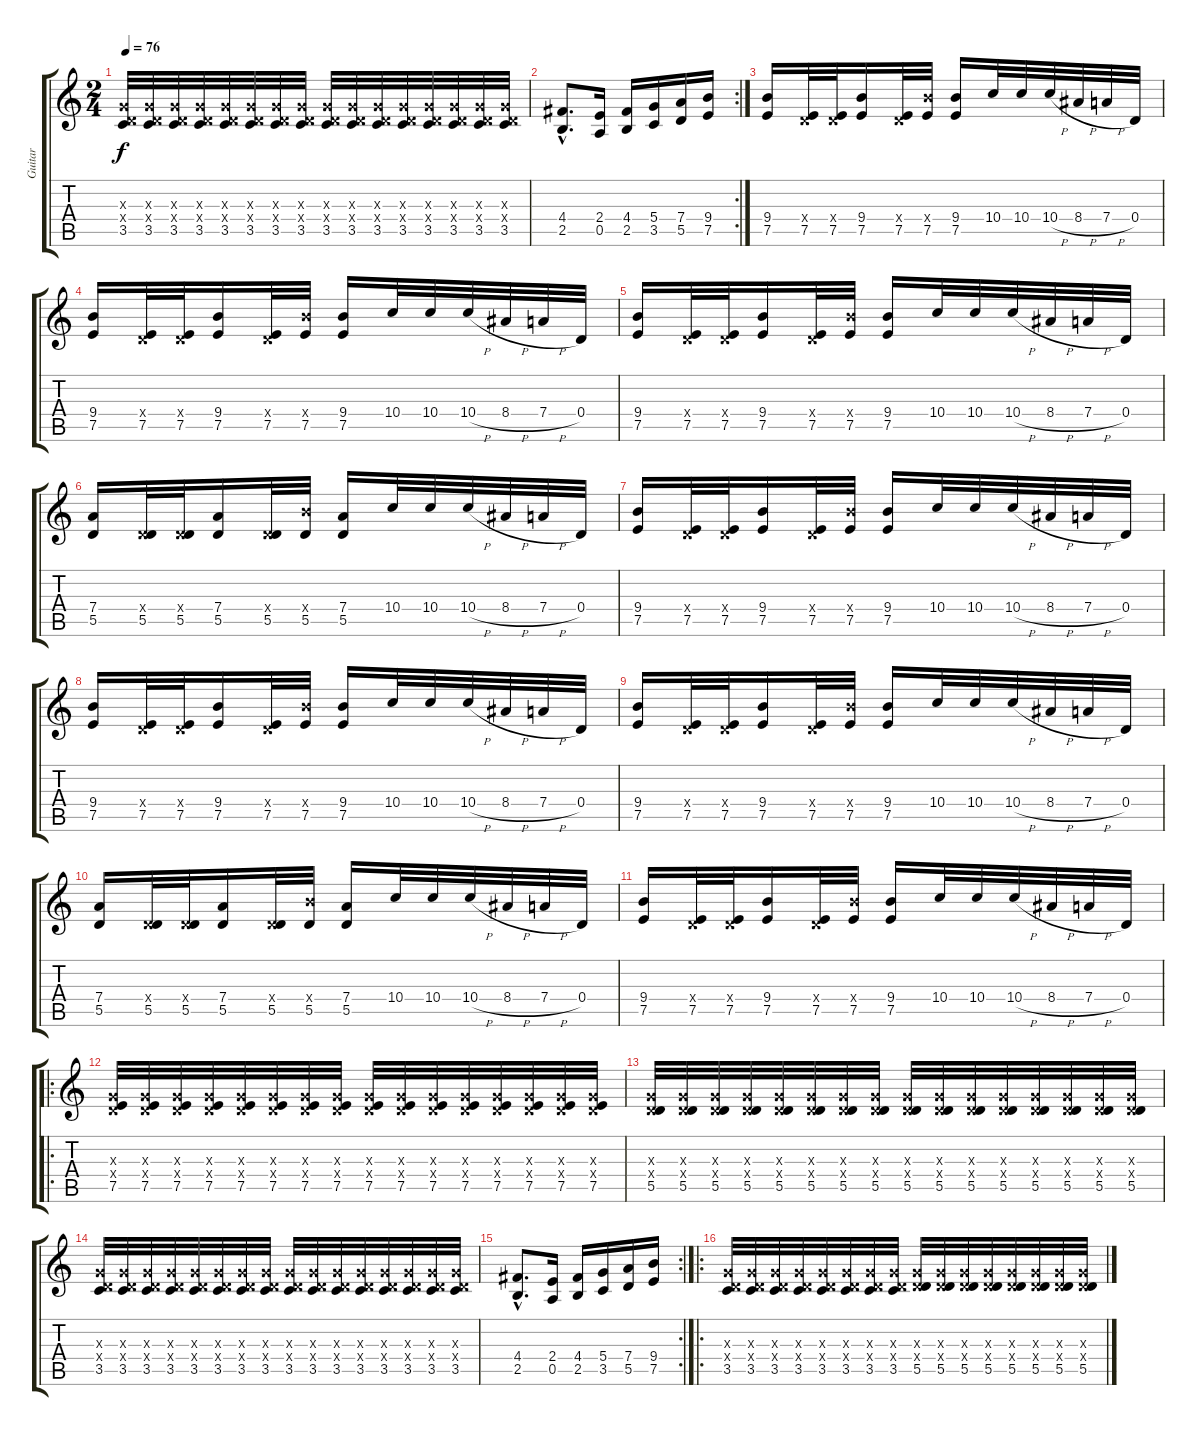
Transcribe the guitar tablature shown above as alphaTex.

\track ("Guitar" "Guitar") {instrument distortionguitar}
\staff {score tabs}
\tuning (E4 B3 G3 D3 A2 E2) {hide}
\ts (2 4)
\tempo 76
\clef g2
\ks c
(0.3{x} 0.4{x} 3.5).32{dy f} (0.3{x} 0.4{x} 3.5).32 (0.3{x} 0.4{x} 3.5).32 (0.3{x} 0.4{x} 3.5).32 (0.3{x} 0.4{x} 3.5).32 (0.3{x} 0.4{x} 3.5).32 (0.3{x} 0.4{x} 3.5).32 (0.3{x} 0.4{x} 3.5).32 (0.3{x} 0.4{x} 3.5).32 (0.3{x} 0.4{x} 3.5).32 (0.3{x} 0.4{x} 3.5).32 (0.3{x} 0.4{x} 3.5).32 (0.3{x} 0.4{x} 3.5).32 (0.3{x} 0.4{x} 3.5).32 (0.3{x} 0.4{x} 3.5).32 (0.3{x} 0.4{x} 3.5).32 |
\rc 2
(4.4{hac} 2.5{hac}).8{d} (2.4 0.5).16 (4.4 2.5).16 (5.4 3.5).16 (7.4 5.5).16 (9.4 7.5).16 |
(9.4 7.5).16 (0.4{x} 7.5).32 (0.4{x} 7.5).32 (9.4 7.5).16 (0.4{x} 7.5).32 (9.4{x} 7.5).32 (9.4 7.5).16 10.4.32 10.4.32 10.4{h}.32 8.4{h}.32 7.4{h}.32 0.4.32 |
(9.4 7.5).16 (0.4{x} 7.5).32 (0.4{x} 7.5).32 (9.4 7.5).16 (0.4{x} 7.5).32 (9.4{x} 7.5).32 (9.4 7.5).16 10.4.32 10.4.32 10.4{h}.32 8.4{h}.32 7.4{h}.32 0.4.32 |
(9.4 7.5).16 (0.4{x} 7.5).32 (0.4{x} 7.5).32 (9.4 7.5).16 (0.4{x} 7.5).32 (9.4{x} 7.5).32 (9.4 7.5).16 10.4.32 10.4.32 10.4{h}.32 8.4{h}.32 7.4{h}.32 0.4.32 |
(7.4 5.5).16 (0.4{x} 5.5).32 (0.4{x} 5.5).32 (7.4 5.5).16 (0.4{x} 5.5).32 (9.4{x} 5.5).32 (7.4 5.5).16 10.4.32 10.4.32 10.4{h}.32 8.4{h}.32 7.4{h}.32 0.4.32 |
(9.4 7.5).16 (0.4{x} 7.5).32 (0.4{x} 7.5).32 (9.4 7.5).16 (0.4{x} 7.5).32 (9.4{x} 7.5).32 (9.4 7.5).16 10.4.32 10.4.32 10.4{h}.32 8.4{h}.32 7.4{h}.32 0.4.32 |
(9.4 7.5).16 (0.4{x} 7.5).32 (0.4{x} 7.5).32 (9.4 7.5).16 (0.4{x} 7.5).32 (9.4{x} 7.5).32 (9.4 7.5).16 10.4.32 10.4.32 10.4{h}.32 8.4{h}.32 7.4{h}.32 0.4.32 |
(9.4 7.5).16 (0.4{x} 7.5).32 (0.4{x} 7.5).32 (9.4 7.5).16 (0.4{x} 7.5).32 (9.4{x} 7.5).32 (9.4 7.5).16 10.4.32 10.4.32 10.4{h}.32 8.4{h}.32 7.4{h}.32 0.4.32 |
(7.4 5.5).16 (0.4{x} 5.5).32 (0.4{x} 5.5).32 (7.4 5.5).16 (0.4{x} 5.5).32 (9.4{x} 5.5).32 (7.4 5.5).16 10.4.32 10.4.32 10.4{h}.32 8.4{h}.32 7.4{h}.32 0.4.32 |
(9.4 7.5).16 (0.4{x} 7.5).32 (0.4{x} 7.5).32 (9.4 7.5).16 (0.4{x} 7.5).32 (9.4{x} 7.5).32 (9.4 7.5).16 10.4.32 10.4.32 10.4{h}.32 8.4{h}.32 7.4{h}.32 0.4.32 |
\ro
(0.3{x} 0.4{x} 7.5).32 (0.3{x} 0.4{x} 7.5).32 (0.3{x} 0.4{x} 7.5).32 (0.3{x} 0.4{x} 7.5).32 (0.3{x} 0.4{x} 7.5).32 (0.3{x} 0.4{x} 7.5).32 (0.3{x} 0.4{x} 7.5).32 (0.3{x} 0.4{x} 7.5).32 (0.3{x} 0.4{x} 7.5).32 (0.3{x} 0.4{x} 7.5).32 (0.3{x} 0.4{x} 7.5).32 (0.3{x} 0.4{x} 7.5).32 (0.3{x} 0.4{x} 7.5).32 (0.3{x} 0.4{x} 7.5).32 (0.3{x} 0.4{x} 7.5).32 (0.3{x} 0.4{x} 7.5).32 |
(0.3{x} 0.4{x} 5.5).32 (0.3{x} 0.4{x} 5.5).32 (0.3{x} 0.4{x} 5.5).32 (0.3{x} 0.4{x} 5.5).32 (0.3{x} 0.4{x} 5.5).32 (0.3{x} 0.4{x} 5.5).32 (0.3{x} 0.4{x} 5.5).32 (0.3{x} 0.4{x} 5.5).32 (0.3{x} 0.4{x} 5.5).32 (0.3{x} 0.4{x} 5.5).32 (0.3{x} 0.4{x} 5.5).32 (0.3{x} 0.4{x} 5.5).32 (0.3{x} 0.4{x} 5.5).32 (0.3{x} 0.4{x} 5.5).32 (0.3{x} 0.4{x} 5.5).32 (0.3{x} 0.4{x} 5.5).32 |
(0.3{x} 0.4{x} 3.5).32 (0.3{x} 0.4{x} 3.5).32 (0.3{x} 0.4{x} 3.5).32 (0.3{x} 0.4{x} 3.5).32 (0.3{x} 0.4{x} 3.5).32 (0.3{x} 0.4{x} 3.5).32 (0.3{x} 0.4{x} 3.5).32 (0.3{x} 0.4{x} 3.5).32 (0.3{x} 0.4{x} 3.5).32 (0.3{x} 0.4{x} 3.5).32 (0.3{x} 0.4{x} 3.5).32 (0.3{x} 0.4{x} 3.5).32 (0.3{x} 0.4{x} 3.5).32 (0.3{x} 0.4{x} 3.5).32 (0.3{x} 0.4{x} 3.5).32 (0.3{x} 0.4{x} 3.5).32 |
\rc 2
(4.4{hac} 2.5{hac}).8{d} (2.4 0.5).16 (4.4 2.5).16 (5.4 3.5).16 (7.4 5.5).16 (9.4 7.5).16 |
\ro
(0.3{x} 0.4{x} 3.5).32 (0.3{x} 0.4{x} 3.5).32 (0.3{x} 0.4{x} 3.5).32 (0.3{x} 0.4{x} 3.5).32 (0.3{x} 0.4{x} 3.5).32 (0.3{x} 0.4{x} 3.5).32 (0.3{x} 0.4{x} 3.5).32 (0.3{x} 0.4{x} 3.5).32 (0.3{x} 0.4{x} 5.5).32 (0.3{x} 0.4{x} 5.5).32 (0.3{x} 0.4{x} 5.5).32 (0.3{x} 0.4{x} 5.5).32 (0.3{x} 0.4{x} 5.5).32 (0.3{x} 0.4{x} 5.5).32 (0.3{x} 0.4{x} 5.5).32 (0.3{x} 0.4{x} 5.5).32
